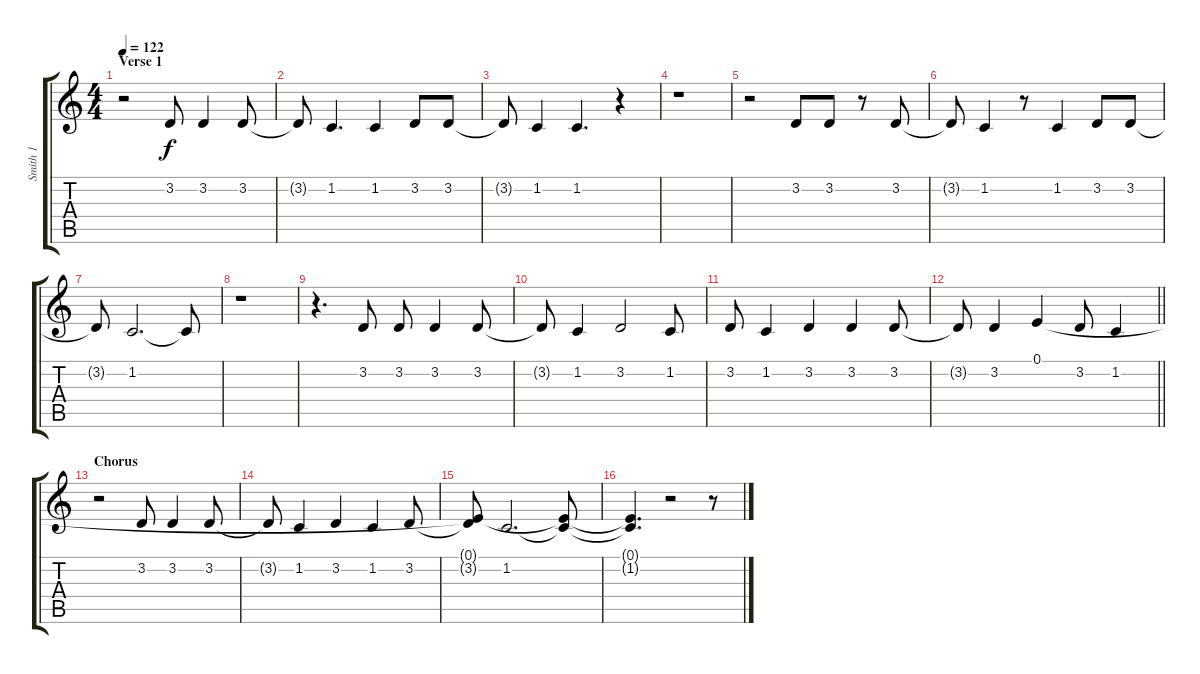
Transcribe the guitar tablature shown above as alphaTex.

\track ("Smith 1" "Smith 1") {instrument synthvoice}
\staff {score tabs}
\tuning (E4 B3 G3 D3 A2 E2) {hide}
\ts (4 4)
\section ("" "Verse 1")
\tempo 122
\clef g2
\ks c
r.2{dy f} 3.2.8 3.2.4 3.2.8 |
3.2{t}.8 1.2.4{d} 1.2.4 3.2.8 3.2.8 |
3.2{t}.8 1.2.4 1.2.4{d} r.4 |
r.1 |
r.2 3.2.8 3.2.8 r.8 3.2.8 |
3.2{t}.8 1.2.4 r.8 1.2.4 3.2.8 3.2.8 |
3.2{t}.8 1.2.2{d} 1.2{t}.8 |
r.1 |
r.4{d} 3.2.8 3.2.8 3.2.4 3.2.8 |
3.2{t}.8 1.2.4 3.2.2 1.2.8 |
3.2.8 1.2.4 3.2.4 3.2.4 3.2.8 |
\barLineRight lightlight
3.2{t}.8 3.2.4 0.1.4 3.2.8 1.2.4 |
\section ("" "Chorus")
r.2 3.2.8 3.2.4 3.2.8 |
3.2{t}.8 1.2.4 3.2.4 1.2.4 3.2.8 |
(0.1{t} 3.2{t}).8 1.2.2{d} (0.1{t} 1.2{t}).8 |
(0.1{t} 1.2{t}).4{d} r.2 r.8
